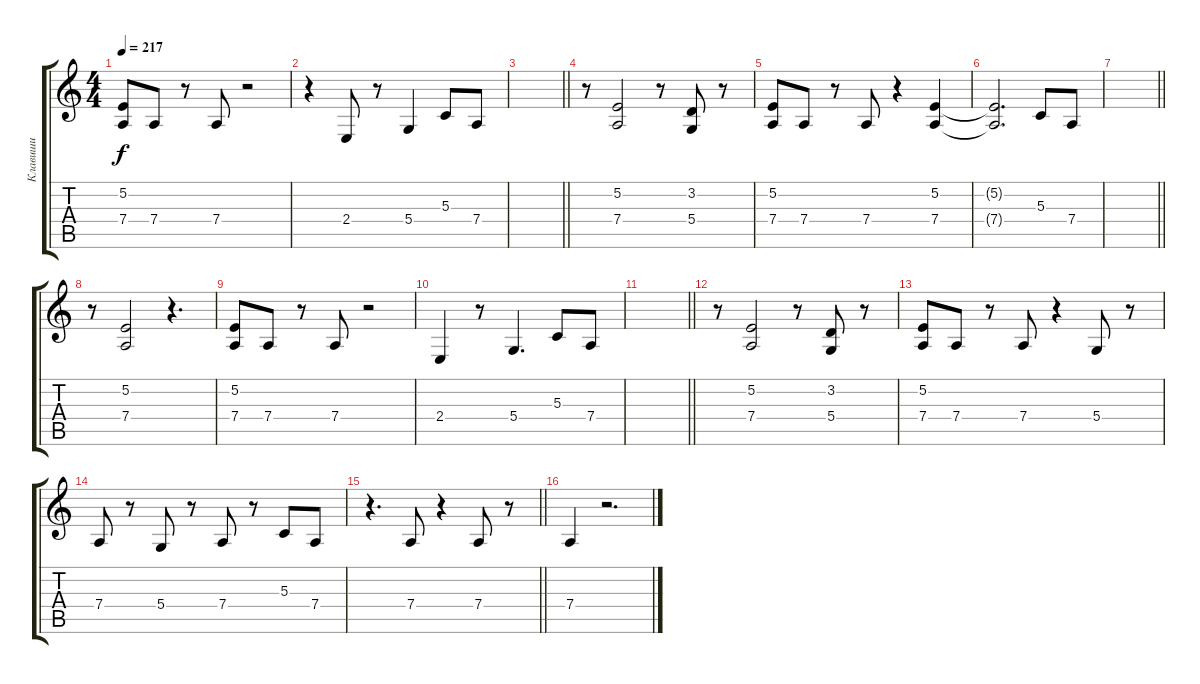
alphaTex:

\track ("Клавиши" "Клавиши") {instrument tuba}
\staff {score tabs}
\tuning (E4 B3 G3 D3 A2 E2) {hide}
\ts (4 4)
\tempo 217
\clef g2
\ks c
(5.2 7.4).8{dy f} 7.4.8 r.8 7.4.8 r.2 |
r.4 2.4.8 r.8 5.4.4 5.3.8 7.4.8 |
\barLineRight lightlight
|
r.8 (5.2 7.4).2 r.8 (3.2 5.4).8 r.8 |
(5.2 7.4).8 7.4.8 r.8 7.4.8 r.4 (5.2 7.4).4 |
(5.2{t} 7.4{t}).2{d} 5.3.8 7.4.8 |
\barLineRight lightlight
|
r.8 (5.2 7.4).2 r.4{d} |
(5.2 7.4).8 7.4.8 r.8 7.4.8 r.2 |
2.4.4 r.8 5.4.4{d} 5.3.8 7.4.8 |
\barLineRight lightlight
|
r.8 (5.2 7.4).2 r.8 (3.2 5.4).8 r.8 |
(5.2 7.4).8 7.4.8 r.8 7.4.8 r.4 5.4.8 r.8 |
7.4.8 r.8 5.4.8 r.8 7.4.8 r.8 5.3.8 7.4.8 |
\barLineRight lightlight
r.4{d} 7.4.8 r.4 7.4.8 r.8 |
7.4.4 r.2{d}
